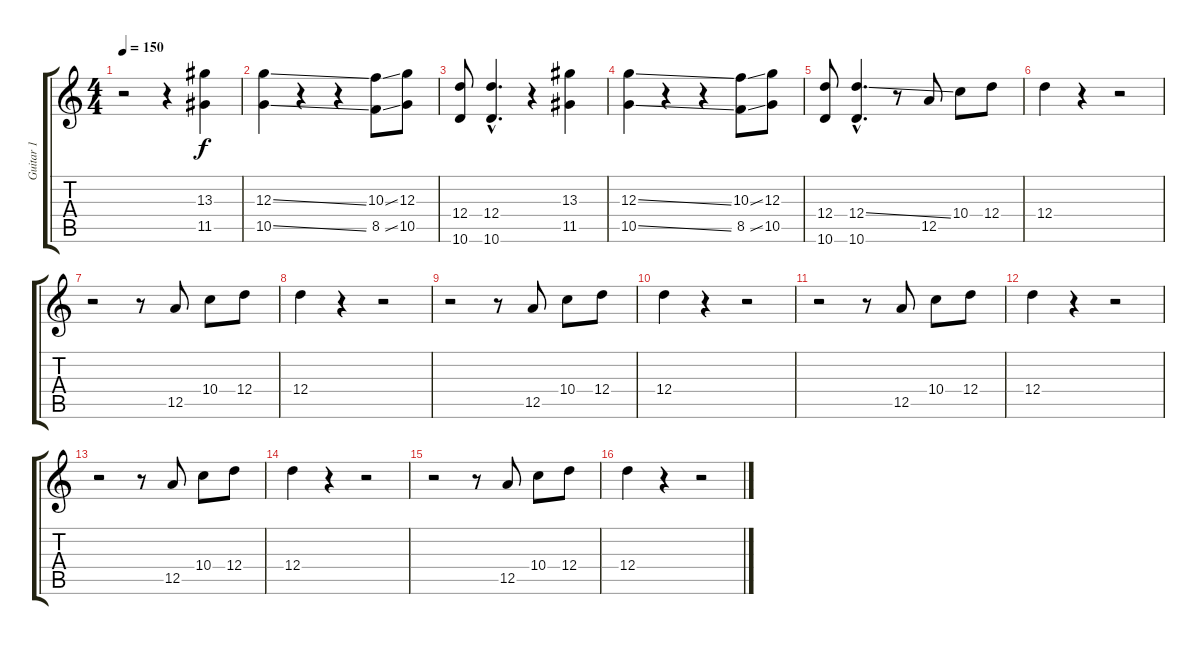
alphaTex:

\track ("Guitar 1" "Guitar 1") {instrument electricguitarclean}
\staff {score tabs}
\tuning (E4 B3 G3 D3 A2 E2) {hide}
\ts (4 4)
\tempo 150
\clef g2
\ks c
r.2{dy f instrument electricguitarclean} r.4 (13.3 11.5).4 |
(12.3{ss} 10.5{ss}).4 r.4 r.4 (10.3{ss} 8.5{ss}).8 (12.3 10.5).8 |
(12.4 10.6).8 (12.4{hac} 10.6{hac}).4{d} r.4 (13.3 11.5).4 |
(12.3{ss} 10.5{ss}).4 r.4 r.4 (10.3{ss} 8.5{ss}).8 (12.3 10.5).8 |
(12.4 10.6).8 (12.4{ss hac} 10.6{hac}).4{d} r.8 12.5.8 10.4.8 12.4.8 |
12.4.4 r.4 r.2 |
r.2 r.8 12.5.8 10.4.8 12.4.8 |
12.4.4 r.4 r.2 |
r.2 r.8 12.5.8 10.4.8 12.4.8 |
12.4.4 r.4 r.2 |
r.2 r.8 12.5.8 10.4.8 12.4.8 |
12.4.4 r.4 r.2 |
r.2 r.8 12.5.8 10.4.8 12.4.8 |
12.4.4 r.4 r.2 |
r.2 r.8 12.5.8 10.4.8 12.4.8 |
12.4.4 r.4 r.2
